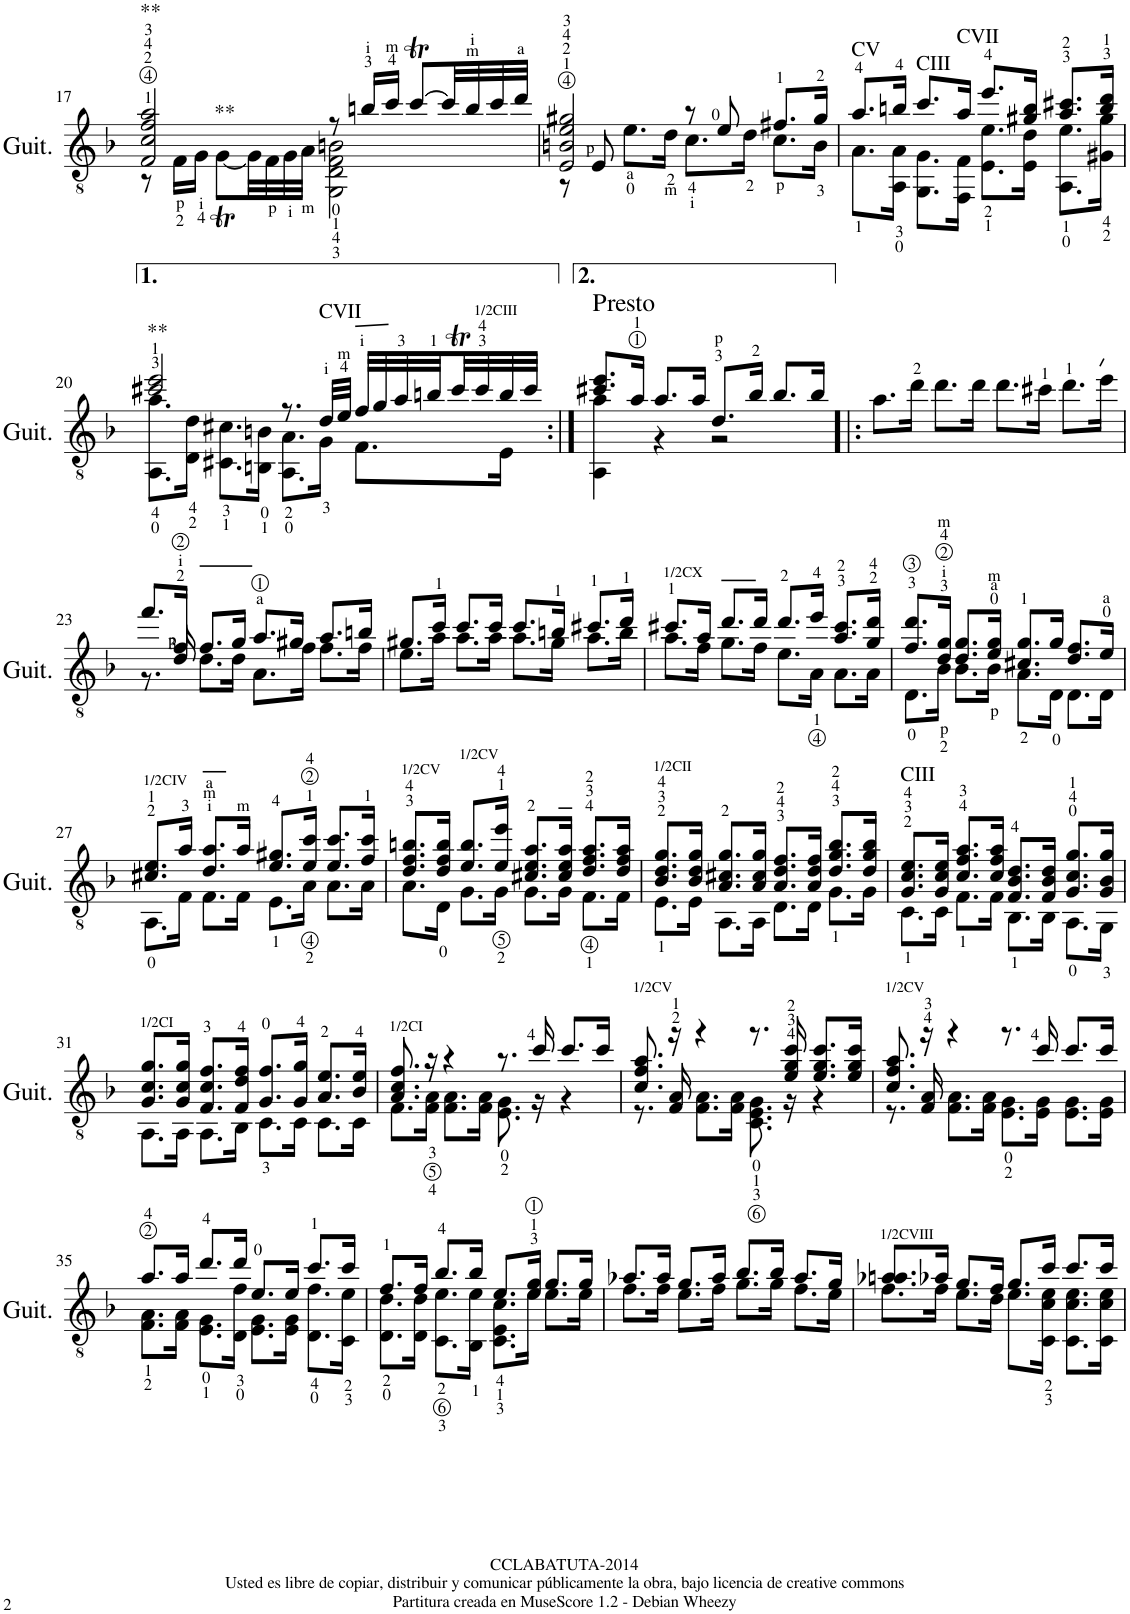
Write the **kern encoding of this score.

**kern
*part1
*staff1
*I"Guitar
*I'Guit.
!!LO:PB:g=z
*clefGv2
*k[b-]
*M4/4
=17
*^
!LO:TX:a:t=**	!
2F/ 2c/ 2f/ 2a/	8r
.	16F\LL
.	16G\JJ
!	!LO:TX:a:t=**
.	[8GT\L
.	32G\LL]
.	32F\
.	32G\
.	32A\JJJ
8r	2GG\ 2D\ 2F\ 2Bn\
16bn/LL	.
16cc/JJ	.
[8ccT/L	.
32cc/LL]	.
32b/	.
32cc/	.
32dd/JJJ	.
=18	=18
2E/ 2Bn/ 2e/ 2g#X/	8r
.	8E/
.	8.e\L
.	16d\Jk
8r	8.c\L
8e/	.
.	16d\Jk
8.f#X/L	8.c\L
16g#/Jk	16B\Jk
=19	=19
!LO:TX:a:t=CV	!
8.a/L	8.A\L
16bn/Jk	16AA\ 16A\Jk
!LO:TX:a:t=CIII	!
8.cc/L	8.GG\ 8.G\L
!LO:TX:a:t=CVII	!
16a/Jk	16FF\ 16F\Jk
8.ee/L	8.E\ 8.e\L
16g#X/ 16b/Jk	16E\ 16d\Jk
8.a/ 8.cc#X/L	8.AA\ 8.e\L
16b/ 16dd/Jk	16G#X\ 16g#\Jk
!!LO:LB:g=z	!!
=20	=20
!LO:TX:a:t=**	!
2cc#X/ 2ee/	8.AA\ 8.a\L
.	16D\ 16d\Jk
.	8.C#X\ 8.c#X\L
.	16BBn\ 16Bn\Jk
8.r	8.AA\ 8.A\L
!LO:TX:a:t=CVII	!
32d/LLL	16G\Jk
32e/JJJ	.
32f/LLL	8.F\L
32g/	.
32a/	.
32bn/	.
32cc#t/	.
!LO:TX:a:t=1/2CIII	!
32cc#/	.
32b/	16E\Jk
32cc#/JJJ	.
=21:|!	=21:|!
!LO:TX:a:t=Presto	!
8.cc#X/ 8.ee/L	4AA\ 4a\
16a/Jk	.
8.a/L	4r
16a/Jk	.
8.d/L	2r
16b-/Jk	.
8.b-/L	.
16b-/Jk	.
*v	*v
=22!|:
8.a\L
16dd\Jk
8.dd\L
16dd\Jk
8.dd\L
16cc#X\Jk
8.dd\L
16ee\Jk
!!LO:LB:g=z
=23
*^
8.ff/L	8.r
16f/Jk	16d/
8.f/L	8.d\L
16g/Jk	16d\Jk
8.a/L	8.A\L
16g#X/Jk	16f\Jk
8.a/L	8.f\L
16bn/Jk	16f\Jk
=24	=24
8.g#X/L	8.e\L
16cc/Jk	16a\Jk
8.cc/L	8.a\L
16cc/Jk	16a\Jk
8.cc/L	8.a\L
16bn/Jk	16g#\Jk
8.cc#X/L	8.a\L
16dd/Jk	16b\Jk
=25	=25
!LO:TX:a:t=1/2CX	!
8.cc#X/L	8.a\L
16a/Jk	16f\Jk
8.dd/L	8.g\L
16dd/Jk	16f\Jk
8.dd/L	8.e\L
16ee/Jk	16A\Jk
8.a/ 8.cc#/L	8.A\L
16g/ 16dd/Jk	16A\Jk
=26	=26
8.f/ 8.dd/L	8.D\L
16d/ 16g/Jk	16B-\Jk
8.d/ 8.g/L	8.B-\L
16e/ 16g/Jk	16B-\Jk
8.c#X/ 8.g/L	8.A\L
16g/Jk	16D\Jk
8.d/ 8.f/L	8.D\L
16e/Jk	16D\Jk
!!LO:LB:g=z	!!
=27	=27
!LO:TX:a:t=1/2CIV	!
8.c#X/ 8.e/L	8.AA\L
16a/Jk	16F\Jk
8.d/ 8.a/L	8.F\L
16a/Jk	16F\Jk
8.e/ 8.g#X/L	8.E\L
16e/ 16cc/Jk	16A\Jk
8.e/ 8.cc/L	8.A\L
16f/ 16cc/Jk	16A\Jk
=28	=28
!LO:TX:a:t=1/2CV	!
8.d/ 8.f/ 8.bn/L	8.A\L
16d/ 16f/ 16b/Jk	16D\Jk
!LO:TX:a:t=1/2CV	!
8.e/ 8.b/L	8.G\L
16e/ 16ee/Jk	16G\Jk
8.c#X/ 8.e/ 8.a/L	8.G\L
16c#/ 16e/ 16a/Jk	16G\Jk
8.d/ 8.f/ 8.a/L	8.F\L
16d/ 16f/ 16a/Jk	16F\Jk
=29	=29
!LO:TX:a:t=1/2CII	!
8.B-/ 8.d/ 8.g/L	8.E\L
16B-/ 16d/ 16g/Jk	16E\Jk
8.A/ 8.c#X/ 8.g/L	8.AA\L
16A/ 16c#/ 16g/Jk	16AA\Jk
8.A/ 8.d/ 8.f/L	8.D\L
16A/ 16d/ 16f/Jk	16D\Jk
8.d/ 8.g/ 8.b-/L	8.G\L
16d/ 16g/ 16b-/Jk	16G\Jk
=30	=30
!LO:TX:a:t=CIII	!
8.G/ 8.c/ 8.e/L	8.C\L
16G/ 16c/ 16e/Jk	16C\Jk
8.c/ 8.f/ 8.a/L	8.F\L
16c/ 16f/ 16a/Jk	16F\Jk
8.F/ 8.B-/ 8.d/L	8.BB-\L
16F/ 16B-/ 16d/Jk	16BB-\Jk
8.G/ 8.c/ 8.g/L	8.AA\L
16G/ 16B-/ 16g/Jk	16GG\Jk
!!LO:LB:g=z	!!
=31	=31
!LO:TX:a:t=1/2CI	!
8.G/ 8.c/ 8.g/L	8.AA\L
16G/ 16c/ 16g/Jk	16AA\Jk
8.F/ 8.c/ 8.f/L	8.AA\L
16F/ 16d/ 16f/Jk	16BB-\Jk
8.G/ 8.f/L	8.C\L
16G/ 16g/Jk	16C\Jk
8.A/ 8.e/L	8.C\L
16B-/ 16e/Jk	16C\Jk
=32	=32
!LO:TX:a:t=1/2CI	!
8.A/ 8.c/ 8.f/	8.F\L
16r	16F\ 16A\Jk
4r	8.F\ 8.A\L
.	16F\ 16A\Jk
8.r	8.E\ 8.G\
16cc/	16r
8.cc/L	4r
16cc/Jk	.
=33	=33
!LO:TX:a:t=1/2CV	!
8.c/ 8.f/ 8.a/	8.r
16r	16F/ 16A/
4r	8.F\ 8.A\L
.	16F\ 16A\Jk
8.r	8.C\ 8.E\ 8.G\
16e/ 16g/ 16cc/	16r
8.e/ 8.g/ 8.cc/L	4r
16e/ 16g/ 16cc/Jk	.
=34	=34
!LO:TX:a:t=1/2CV	!
8.c/ 8.f/ 8.a/	8.r
16r	16F/ 16A/
4r	8.F\ 8.A\L
.	16F\ 16A\Jk
8.r	8.E\ 8.G\L
16cc/	16E\ 16G\Jk
8.cc/L	8.E\ 8.G\L
16cc/Jk	16E\ 16G\Jk
!!LO:LB:g=z	!!
=35	=35
8.a/L	8.F\ 8.A\L
16a/Jk	16F\ 16A\Jk
8.dd/L	8.E\ 8.G\L
16dd/Jk	16D\ 16f\Jk
8.e/L	8.E\ 8.G\L
16e/Jk	16E\ 16G\Jk
8.cc/L	8.D\ 8.f\L
16cc/Jk	16C\ 16e\Jk
=36	=36
8.f/L	8.D\ 8.d\L
16f/Jk	16D\ 16d\Jk
8.b-/L	8.C\ 8.e\L
16b-/Jk	16BB-\ 16e\Jk
8.e/L	8.C\ 8.E\ 8.c\L
16e/ 16g/Jk	16e\Jk
8.g/L	8.e\L
16g/Jk	16e\Jk
=37	=37
8.a-X/L	8.f\L
16a-/Jk	16f\Jk
8.g/L	8.e\L
16a-/Jk	16f\Jk
8.b-/L	8.g\L
16b-/Jk	16g\Jk
8.a-/L	8.f\L
16g/Jk	16e\Jk
=38	=38
!LO:TX:a:t=1/2CVIII	!
8.a-X/ 8.an/L	8.f\L
16a-X/Jk	16f\Jk
8.g/L	8.e\L
16f/Jk	16d\Jk
8.g/L	8.e\L
16cc/Jk	16C\ 16c\ 16e\Jk
8.cc/L	8.C\ 8.c\ 8.e\L
16cc/Jk	16C\ 16c\ 16e\Jk
*v	*v
=
*-
